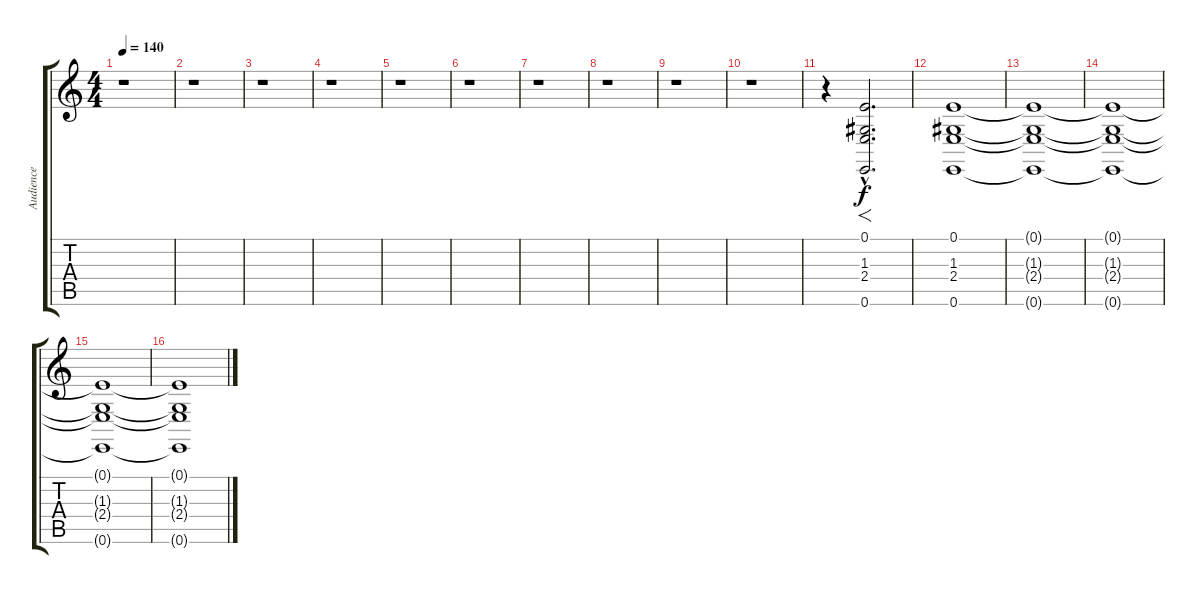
\track ("Audience" "Audience") {instrument applause}
\staff {score tabs}
\tuning (E4 B3 G3 D3 A2 E2) {hide}
\ts (4 4)
\tempo 140
\clef g2
\ks c
r.1{dy f} |
r.1 |
r.1 |
r.1 |
r.1 |
r.1 |
r.1 |
r.1 |
r.1 |
r.1 |
r.4{volume 6} (0.1{hac} 1.3{hac} 2.4{hac} 0.6{hac}).2{f d} |
(0.1 1.3 2.4 0.6).1 |
(0.1{t} 1.3{t} 2.4{t} 0.6{t}).1{volume 9} |
(0.1{t} 1.3{t} 2.4{t} 0.6{t}).1 |
(0.1{t} 1.3{t} 2.4{t} 0.6{t}).1{volume 0} |
(0.1{t} 1.3{t} 2.4{t} 0.6{t}).1
